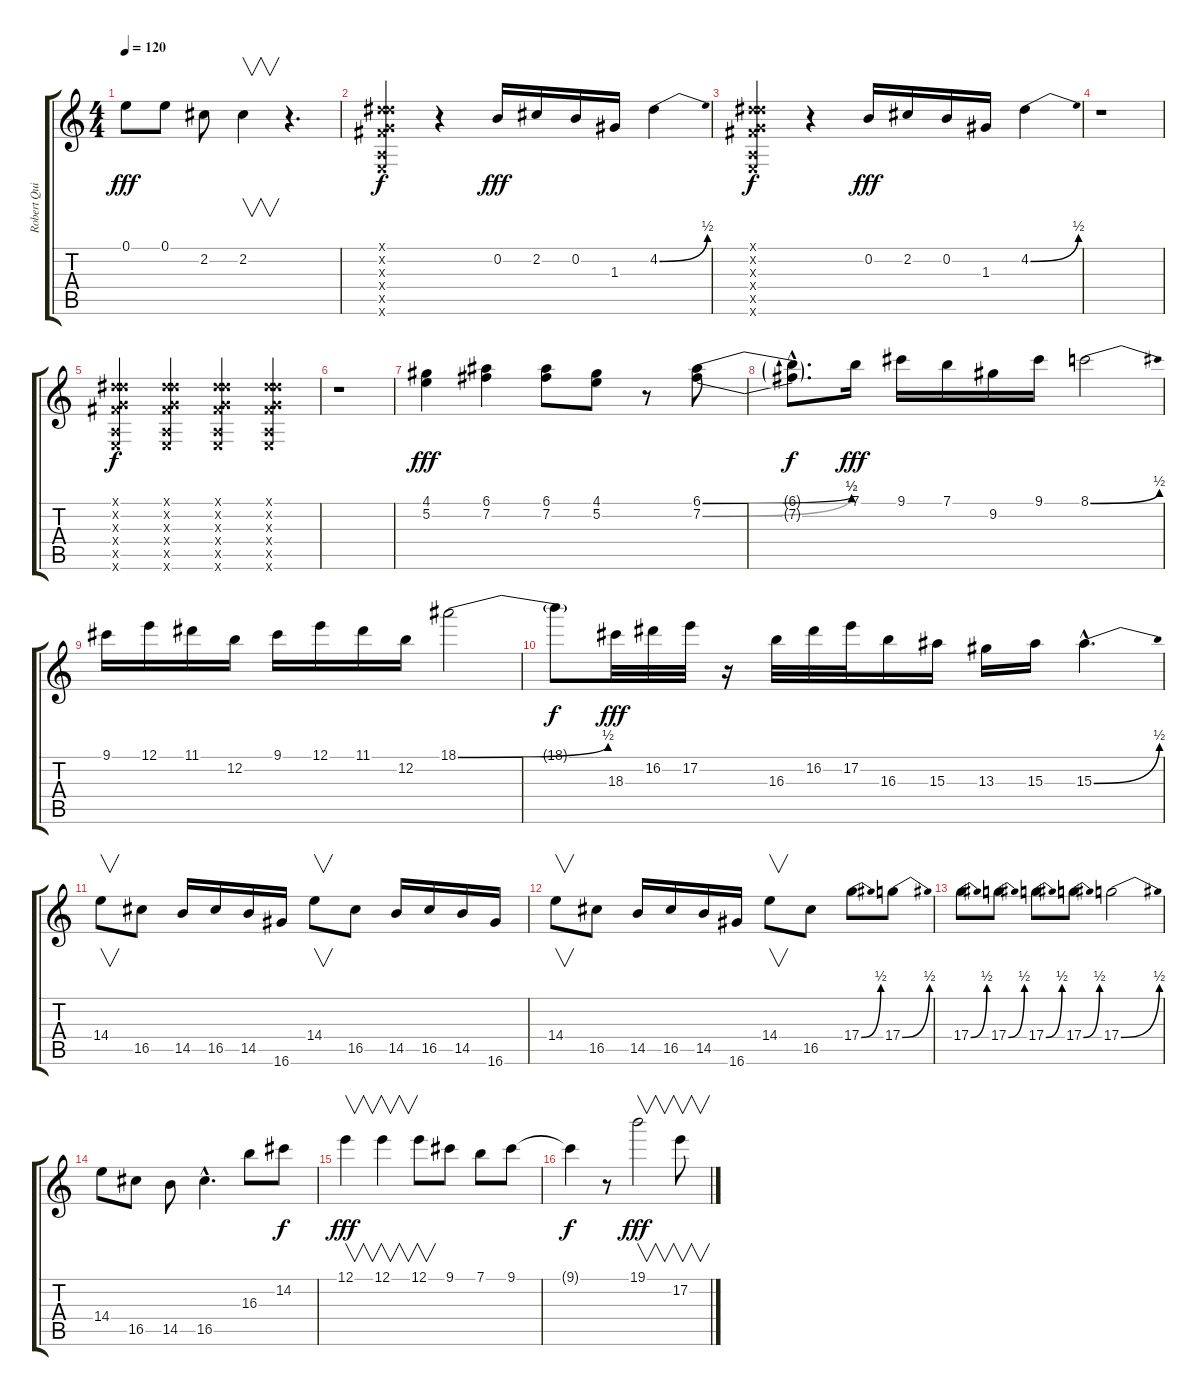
\track ("Robert Quine" "Robert Qui") {instrument overdrivenguitar}
\staff {score tabs}
\tuning (E4 B3 G3 D3 A2 E2) {hide}
\ts (4 4)
\tempo 120
\clef g2
\ks c
0.1.8{dy fff} 0.1.8 2.2.8 2.2.4{v} r.4{d} |
(-1.1{x} 4.2{x} 0.3{x} 4.4{x} 0.5{x} 0.6{x}).4{dy f} r.4 0.2.16{dy fff} 2.2.16 0.2.16 1.3.16 4.2{be (bend 0 0 60 2)}.4 |
(-1.1{x} 4.2{x} 0.3{x} 4.4{x} 0.5{x} 0.6{x}).4{dy f} r.4 0.2.16{dy fff} 2.2.16 0.2.16 1.3.16 4.2{be (bend 0 0 60 2)}.4 |
r.1 |
(-1.1{x} 4.2{x} 0.3{x} 4.4{x} 0.5{x} 0.6{x}).4{dy f} (-1.1{x} 4.2{x} 0.3{x} 4.4{x} 0.5{x} 0.6{x}).4 (-1.1{x} 4.2{x} 0.3{x} 4.4{x} 0.5{x} 0.6{x}).4 (-1.1{x} 4.2{x} 0.3{x} 4.4{x} 0.5{x} 0.6{x}).4 |
r.1 |
(4.1 5.2).4{dy fff} (6.1 7.2).4 (6.1 7.2).8 (4.1 5.2).8 r.8 (6.1{be (bend 0 0 60 2)} 7.2{be (bend 0 0 60 1)}).8 |
(6.1{hac t} 7.2{hac t}).8{d dy f} 7.1.16{dy fff} 9.1.16 7.1.16 9.2.16 9.1.16 8.1{be (bend 0 0 60 2)}.2 |
9.1.16 12.1.16 11.1.16 12.2.16 9.1.16 12.1.16 11.1.16 12.2.16 18.1{be (bend 0 0 60 2)}.2 |
18.1{t}.8{dy f} 18.3.32{dy fff} 16.2.32 17.2.32 r.16 16.3.32 16.2.32 17.2.32 16.3.16 15.3.16 13.3.16 15.3.16 15.3{be (bend 0 0 60 2) hac}.4{d} |
14.4.8{v} 16.5.8 14.5.16 16.5.16 14.5.16 16.6.16 14.4.8{v} 16.5.8 14.5.16 16.5.16 14.5.16 16.6.16 |
14.4.8{v} 16.5.8 14.5.16 16.5.16 14.5.16 16.6.16 14.4.8{v} 16.5.8 17.4{be (bend 0 0 60 2)}.8 17.4{be (bend 0 0 60 2)}.8 |
17.4{be (bend 0 0 60 2)}.8 17.4{be (bend 0 0 60 2)}.8 17.4{be (bend 0 0 60 2)}.8 17.4{be (bend 0 0 60 2)}.8 17.4{be (bend 0 0 60 2)}.2 |
14.4.8 16.5.8 14.5.8 16.5{hac}.4{d} 16.3.8 14.2.8{dy f} |
12.1.4{v dy fff} 12.1.4{v} 12.1.8{v} 9.1.8 7.1.8 9.1.8 |
9.1{t}.4{dy f} r.8 19.1.2{v dy fff} 17.2.8{v}
